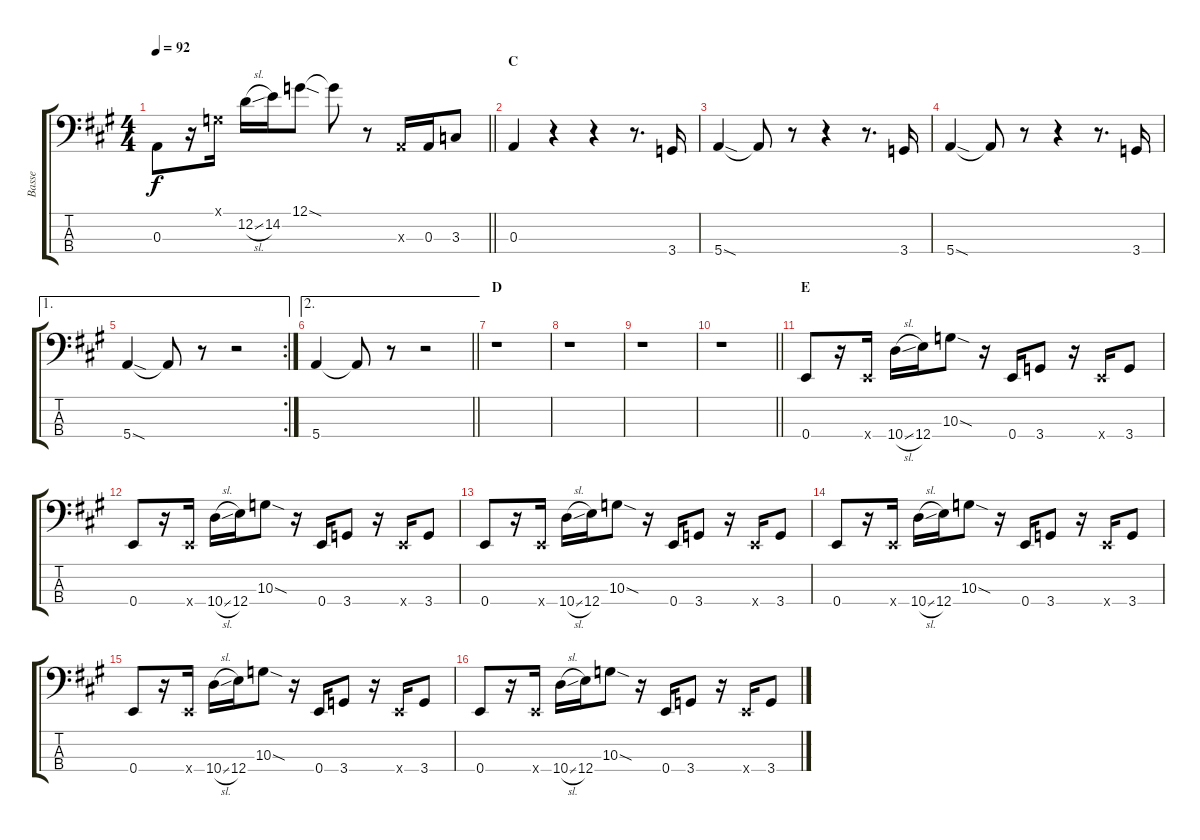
\track ("Basse" "Basse") {instrument slapbass1}
\staff {score tabs}
\tuning (G2 D2 A1 E1) {hide}
\ts (4 4)
\tempo 92
\clef f4
\barLineRight lightlight
\ks a
0.3.8{dy f} r.16 0.1{x}.16 12.2{sl}.16 14.2.16 12.1{sod}.8 12.1{t}.8 r.8 0.3{x}.16 0.3.16 3.3.8 |
\section ("" "C")
0.3.4 r.4 r.4 r.8{d} 3.4.16 |
5.4{sod}.4 5.4{t}.8 r.8 r.4 r.8{d} 3.4.16 |
5.4{sod}.4 5.4{t}.8 r.8 r.4 r.8{d} 3.4.16 |
\ae 1
\rc 2
5.4{sod}.4 5.4{t}.8 r.8 r.2 |
\ae 2
\barLineRight lightlight
5.4.4 5.4{t}.8 r.8 r.2 |
\section ("" "D")
r.1 |
r.1 |
r.1 |
\barLineRight lightlight
r.1 |
\section ("" "E")
0.4.8 r.16 0.4{x}.16 10.4{sl}.16 12.4.16 10.3{sod}.8 r.16 0.4.16 3.4.8 r.16 0.4{x}.16 3.4.8 |
0.4.8 r.16 0.4{x}.16 10.4{sl}.16 12.4.16 10.3{sod}.8 r.16 0.4.16 3.4.8 r.16 0.4{x}.16 3.4.8 |
0.4.8 r.16 0.4{x}.16 10.4{sl}.16 12.4.16 10.3{sod}.8 r.16 0.4.16 3.4.8 r.16 0.4{x}.16 3.4.8 |
0.4.8 r.16 0.4{x}.16 10.4{sl}.16 12.4.16 10.3{sod}.8 r.16 0.4.16 3.4.8 r.16 0.4{x}.16 3.4.8 |
0.4.8 r.16 0.4{x}.16 10.4{sl}.16 12.4.16 10.3{sod}.8 r.16 0.4.16 3.4.8 r.16 0.4{x}.16 3.4.8 |
0.4.8 r.16 0.4{x}.16 10.4{sl}.16 12.4.16 10.3{sod}.8 r.16 0.4.16 3.4.8 r.16 0.4{x}.16 3.4.8
